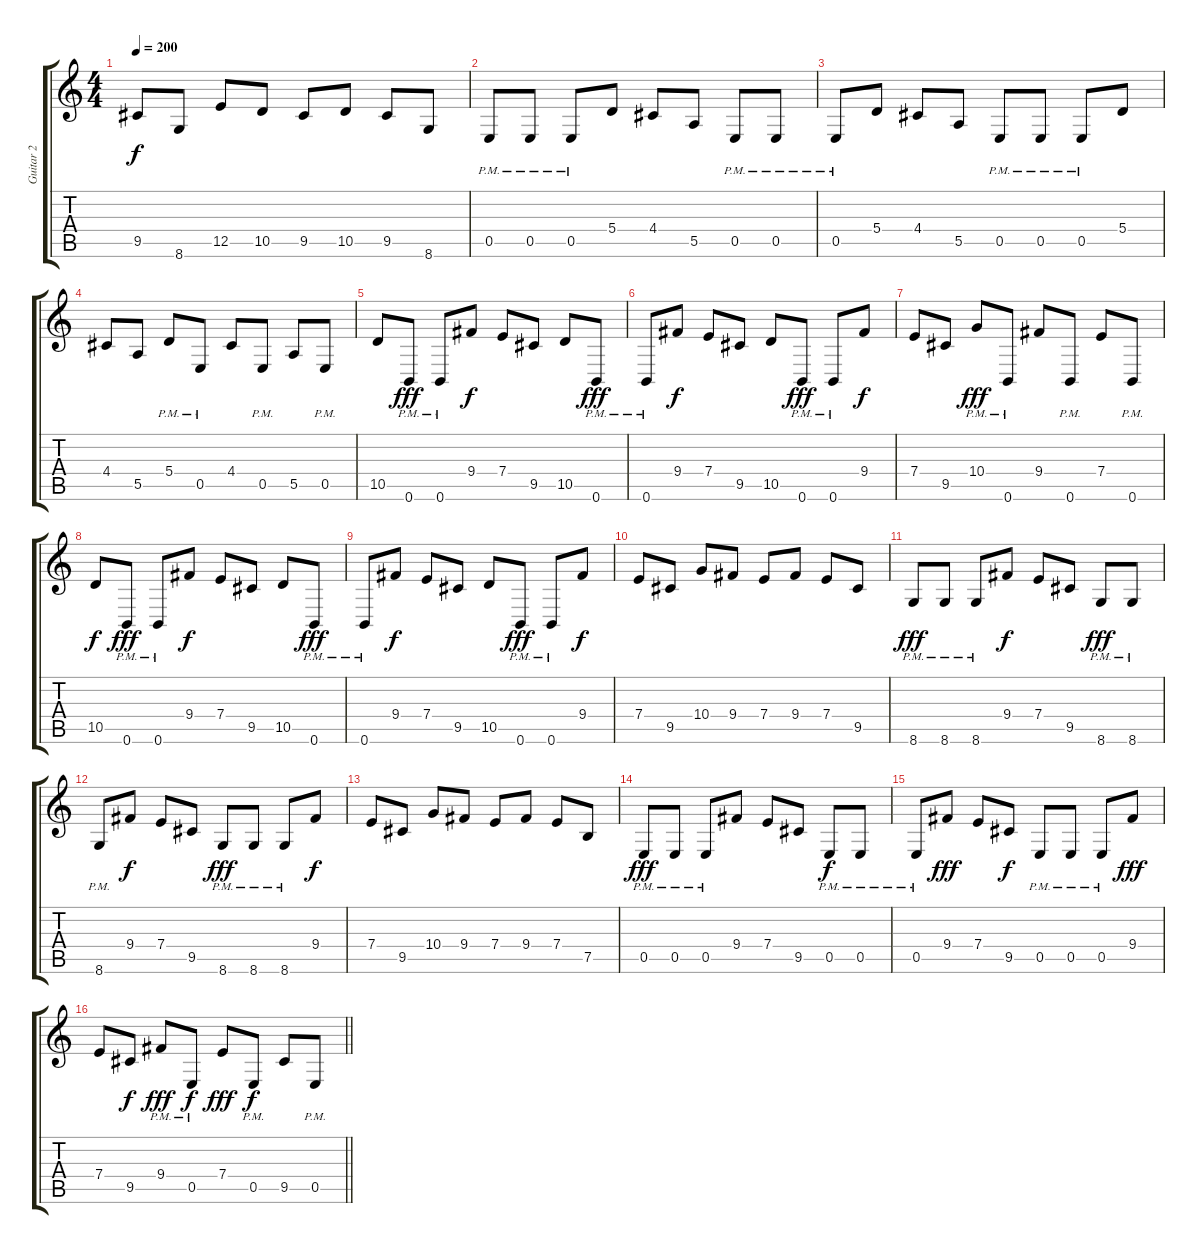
\track ("Guitar 2" "Guitar 2") {instrument distortionguitar}
\staff {score tabs}
\tuning (B3 Gb3 D3 A2 E2 B1) {hide}
\ts (4 4)
\tempo 200
\clef g2
\ks c
9.5.8{dy f} 8.6.8 12.5.8 10.5.8 9.5.8 10.5.8 9.5.8 8.6.8 |
0.5{pm}.8 0.5{pm}.8 0.5{pm}.8 5.4.8 4.4.8 5.5.8 0.5{pm}.8 0.5{pm}.8 |
0.5{pm}.8 5.4.8 4.4.8 5.5.8 0.5{pm}.8 0.5{pm}.8 0.5{pm}.8 5.4.8 |
4.4.8 5.5.8 5.4{pm}.8 0.5{pm}.8 4.4.8 0.5{pm}.8 5.5.8 0.5{pm}.8 |
10.5.8 0.6{pm}.8{dy fff} 0.6{pm}.8 9.4.8{dy f} 7.4.8 9.5.8 10.5.8 0.6{pm}.8{dy fff} |
0.6{pm}.8 9.4.8{dy f} 7.4.8 9.5.8 10.5.8 0.6{pm}.8{dy fff} 0.6{pm}.8 9.4.8{dy f} |
7.4.8 9.5.8 10.4{pm}.8{dy fff} 0.6{pm}.8 9.4.8 0.6{pm}.8 7.4.8 0.6{pm}.8 |
10.5.8{dy f} 0.6{pm}.8{dy fff} 0.6{pm}.8 9.4.8{dy f} 7.4.8 9.5.8 10.5.8 0.6{pm}.8{dy fff} |
0.6{pm}.8 9.4.8{dy f} 7.4.8 9.5.8 10.5.8 0.6{pm}.8{dy fff} 0.6{pm}.8 9.4.8{dy f} |
7.4.8 9.5.8 10.4.8 9.4.8 7.4.8 9.4.8 7.4.8 9.5.8 |
8.6{pm}.8{dy fff} 8.6{pm}.8 8.6{pm}.8 9.4.8{dy f} 7.4.8 9.5.8 8.6{pm}.8{dy fff} 8.6{pm}.8 |
8.6{pm}.8 9.4.8{dy f} 7.4.8 9.5.8 8.6{pm}.8{dy fff} 8.6{pm}.8 8.6{pm}.8 9.4.8{dy f} |
7.4.8 9.5.8 10.4.8 9.4.8 7.4.8 9.4.8 7.4.8 7.5.8 |
0.5{pm}.8{dy fff} 0.5{pm}.8 0.5{pm}.8 9.4.8 7.4.8 9.5.8 0.5{pm}.8{dy f} 0.5{pm}.8 |
0.5{pm}.8 9.4.8{dy fff} 7.4.8 9.5.8{dy f} 0.5{pm}.8 0.5{pm}.8 0.5{pm}.8 9.4.8{dy fff} |
\barLineRight lightlight
7.4.8 9.5.8{dy f} 9.4{pm}.8{dy fff} 0.5{pm}.8{dy f} 7.4.8{dy fff} 0.5{pm}.8{dy f} 9.5.8 0.5{pm}.8
